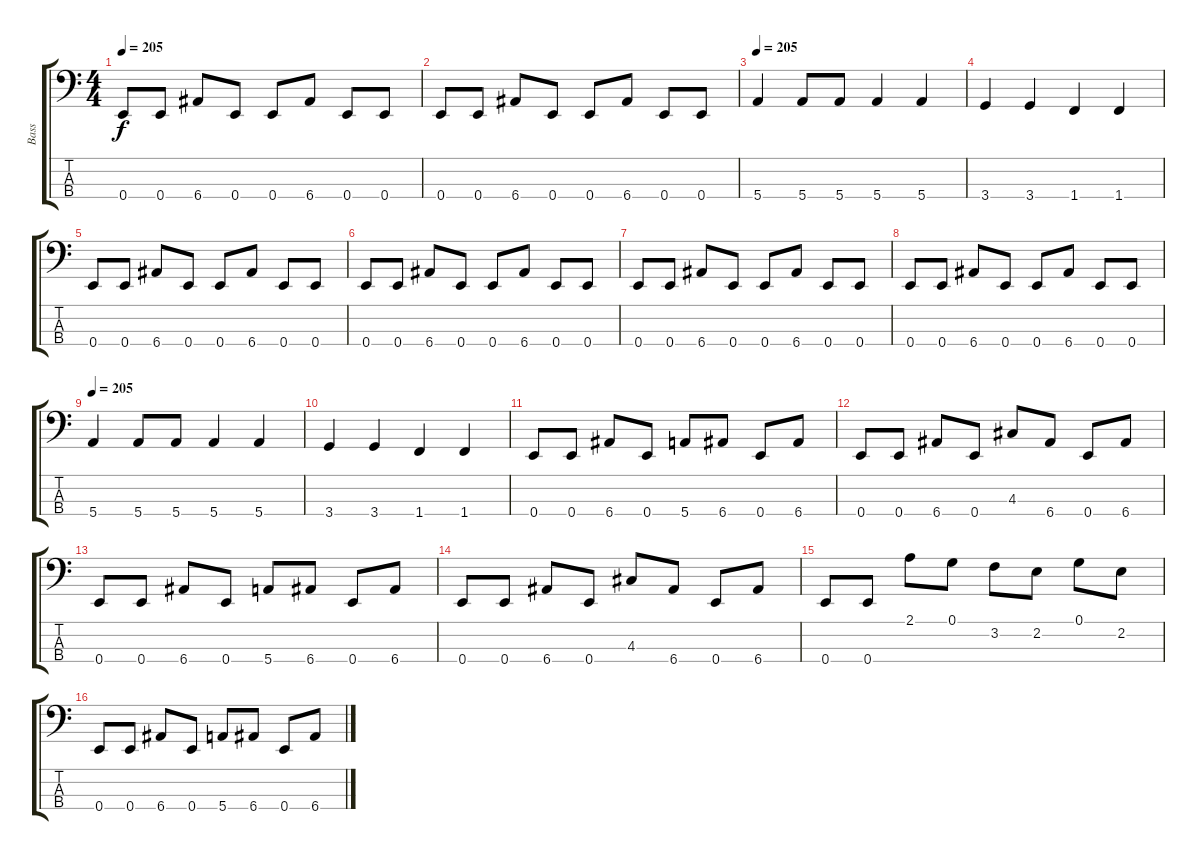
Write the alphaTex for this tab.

\track ("Bass" "Bass") {instrument electricbassfinger}
\staff {score tabs}
\tuning (G2 D2 A1 E1) {hide}
\ts (4 4)
\tempo 205
\clef f4
\ks c
0.4.8{dy f} 0.4.8 6.4.8 0.4.8 0.4.8 6.4.8 0.4.8 0.4.8 |
0.4.8 0.4.8 6.4.8 0.4.8 0.4.8 6.4.8 0.4.8 0.4.8 |
\tempo 205
5.4.4 5.4.8 5.4.8 5.4.4 5.4.4 |
3.4.4 3.4.4 1.4.4 1.4.4 |
0.4.8 0.4.8 6.4.8 0.4.8 0.4.8 6.4.8 0.4.8 0.4.8 |
0.4.8 0.4.8 6.4.8 0.4.8 0.4.8 6.4.8 0.4.8 0.4.8 |
0.4.8 0.4.8 6.4.8 0.4.8 0.4.8 6.4.8 0.4.8 0.4.8 |
0.4.8 0.4.8 6.4.8 0.4.8 0.4.8 6.4.8 0.4.8 0.4.8 |
\tempo 205
5.4.4 5.4.8 5.4.8 5.4.4 5.4.4 |
3.4.4 3.4.4 1.4.4 1.4.4 |
0.4.8 0.4.8 6.4.8 0.4.8 5.4.8 6.4.8 0.4.8 6.4.8 |
0.4.8 0.4.8 6.4.8 0.4.8 4.3.8 6.4.8 0.4.8 6.4.8 |
0.4.8 0.4.8 6.4.8 0.4.8 5.4.8 6.4.8 0.4.8 6.4.8 |
0.4.8 0.4.8 6.4.8 0.4.8 4.3.8 6.4.8 0.4.8 6.4.8 |
0.4.8 0.4.8 2.1.8 0.1.8 3.2.8 2.2.8 0.1.8 2.2.8 |
0.4.8 0.4.8 6.4.8 0.4.8 5.4.8 6.4.8 0.4.8 6.4.8
